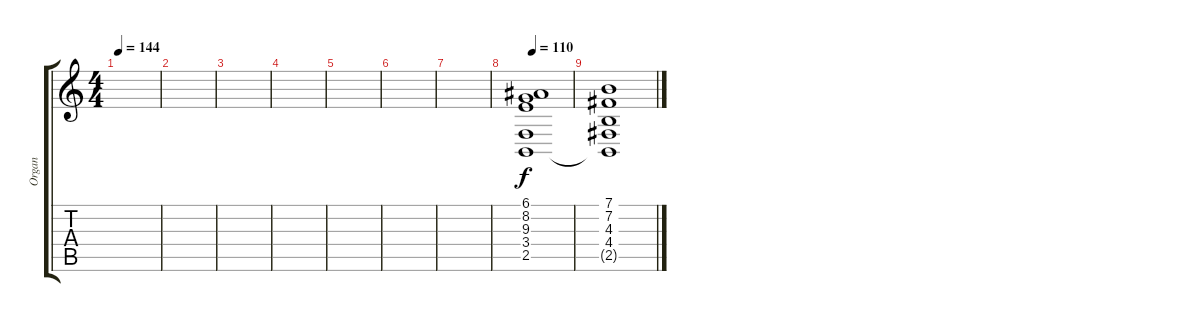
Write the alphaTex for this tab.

\track ("Organ" "Organ") {instrument churchorgan}
\staff {score tabs}
\tuning (E4 B3 G3 D3 A2 E2) {hide}
\ts (4 4)
\tempo 144
\clef g2
\ks c
|
|
|
|
|
|
|
\tempo 110
(6.1 8.2 9.3 3.4 2.5).1 |
(7.1 7.2 4.3 4.4 2.5{t}).1
